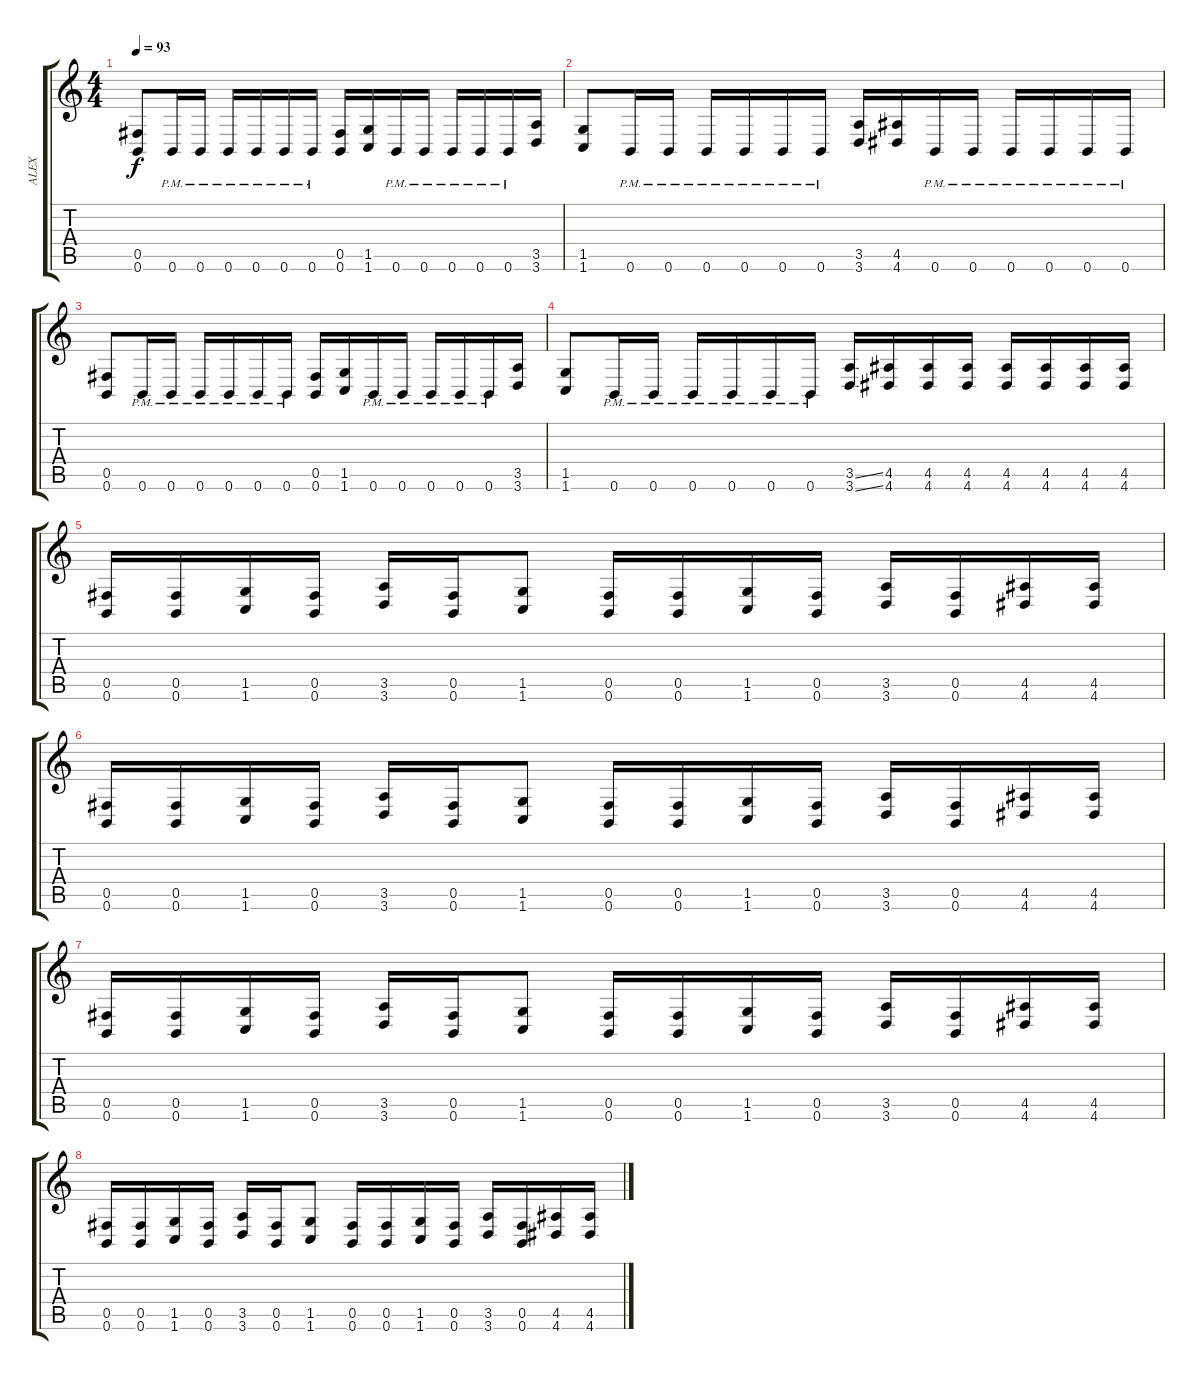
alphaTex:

\track ("ALEX" "ALEX") {instrument distortionguitar}
\staff {score tabs}
\tuning (Db4 Ab3 E3 B2 Gb2 B1) {hide}
\ts (4 4)
\tempo 93
\clef g2
\ks c
(0.5 0.6).8{dy f} 0.6{pm}.16 0.6{pm}.16 0.6{pm}.16 0.6{pm}.16 0.6{pm}.16 0.6{pm}.16 (0.5 0.6).16 (1.5 1.6).16 0.6{pm}.16 0.6{pm}.16 0.6{pm}.16 0.6{pm}.16 0.6{pm}.16 (3.5 3.6).16 |
(1.5 1.6).8 0.6{pm}.16 0.6{pm}.16 0.6{pm}.16 0.6{pm}.16 0.6{pm}.16 0.6{pm}.16 (3.5 3.6).16 (4.5 4.6).16 0.6{pm}.16 0.6{pm}.16 0.6{pm}.16 0.6{pm}.16 0.6{pm}.16 0.6{pm}.16 |
(0.5 0.6).8 0.6{pm}.16 0.6{pm}.16 0.6{pm}.16 0.6{pm}.16 0.6{pm}.16 0.6{pm}.16 (0.5 0.6).16 (1.5 1.6).16 0.6{pm}.16 0.6{pm}.16 0.6{pm}.16 0.6{pm}.16 0.6{pm}.16 (3.5 3.6).16 |
(1.5 1.6).8 0.6{pm}.16 0.6{pm}.16 0.6{pm}.16 0.6{pm}.16 0.6{pm}.16 0.6{pm}.16 (3.5{ss} 3.6{ss}).16 (4.5 4.6).16 (4.5 4.6).16 (4.5 4.6).16 (4.5 4.6).16 (4.5 4.6).16 (4.5 4.6).16 (4.5 4.6).16 |
(0.5 0.6).16 (0.5 0.6).16 (1.5 1.6).16 (0.5 0.6).16 (3.5 3.6).16 (0.5 0.6).16 (1.5 1.6).8 (0.5 0.6).16 (0.5 0.6).16 (1.5 1.6).16 (0.5 0.6).16 (3.5 3.6).16 (0.5 0.6).16 (4.5 4.6).16 (4.5 4.6).16 |
(0.5 0.6).16 (0.5 0.6).16 (1.5 1.6).16 (0.5 0.6).16 (3.5 3.6).16 (0.5 0.6).16 (1.5 1.6).8 (0.5 0.6).16 (0.5 0.6).16 (1.5 1.6).16 (0.5 0.6).16 (3.5 3.6).16 (0.5 0.6).16 (4.5 4.6).16 (4.5 4.6).16 |
(0.5 0.6).16 (0.5 0.6).16 (1.5 1.6).16 (0.5 0.6).16 (3.5 3.6).16 (0.5 0.6).16 (1.5 1.6).8 (0.5 0.6).16 (0.5 0.6).16 (1.5 1.6).16 (0.5 0.6).16 (3.5 3.6).16 (0.5 0.6).16 (4.5 4.6).16 (4.5 4.6).16 |
(0.5 0.6).16 (0.5 0.6).16 (1.5 1.6).16 (0.5 0.6).16 (3.5 3.6).16 (0.5 0.6).16 (1.5 1.6).8 (0.5 0.6).16 (0.5 0.6).16 (1.5 1.6).16 (0.5 0.6).16 (3.5 3.6).16 (0.5 0.6).16 (4.5 4.6).16 (4.5 4.6).16
